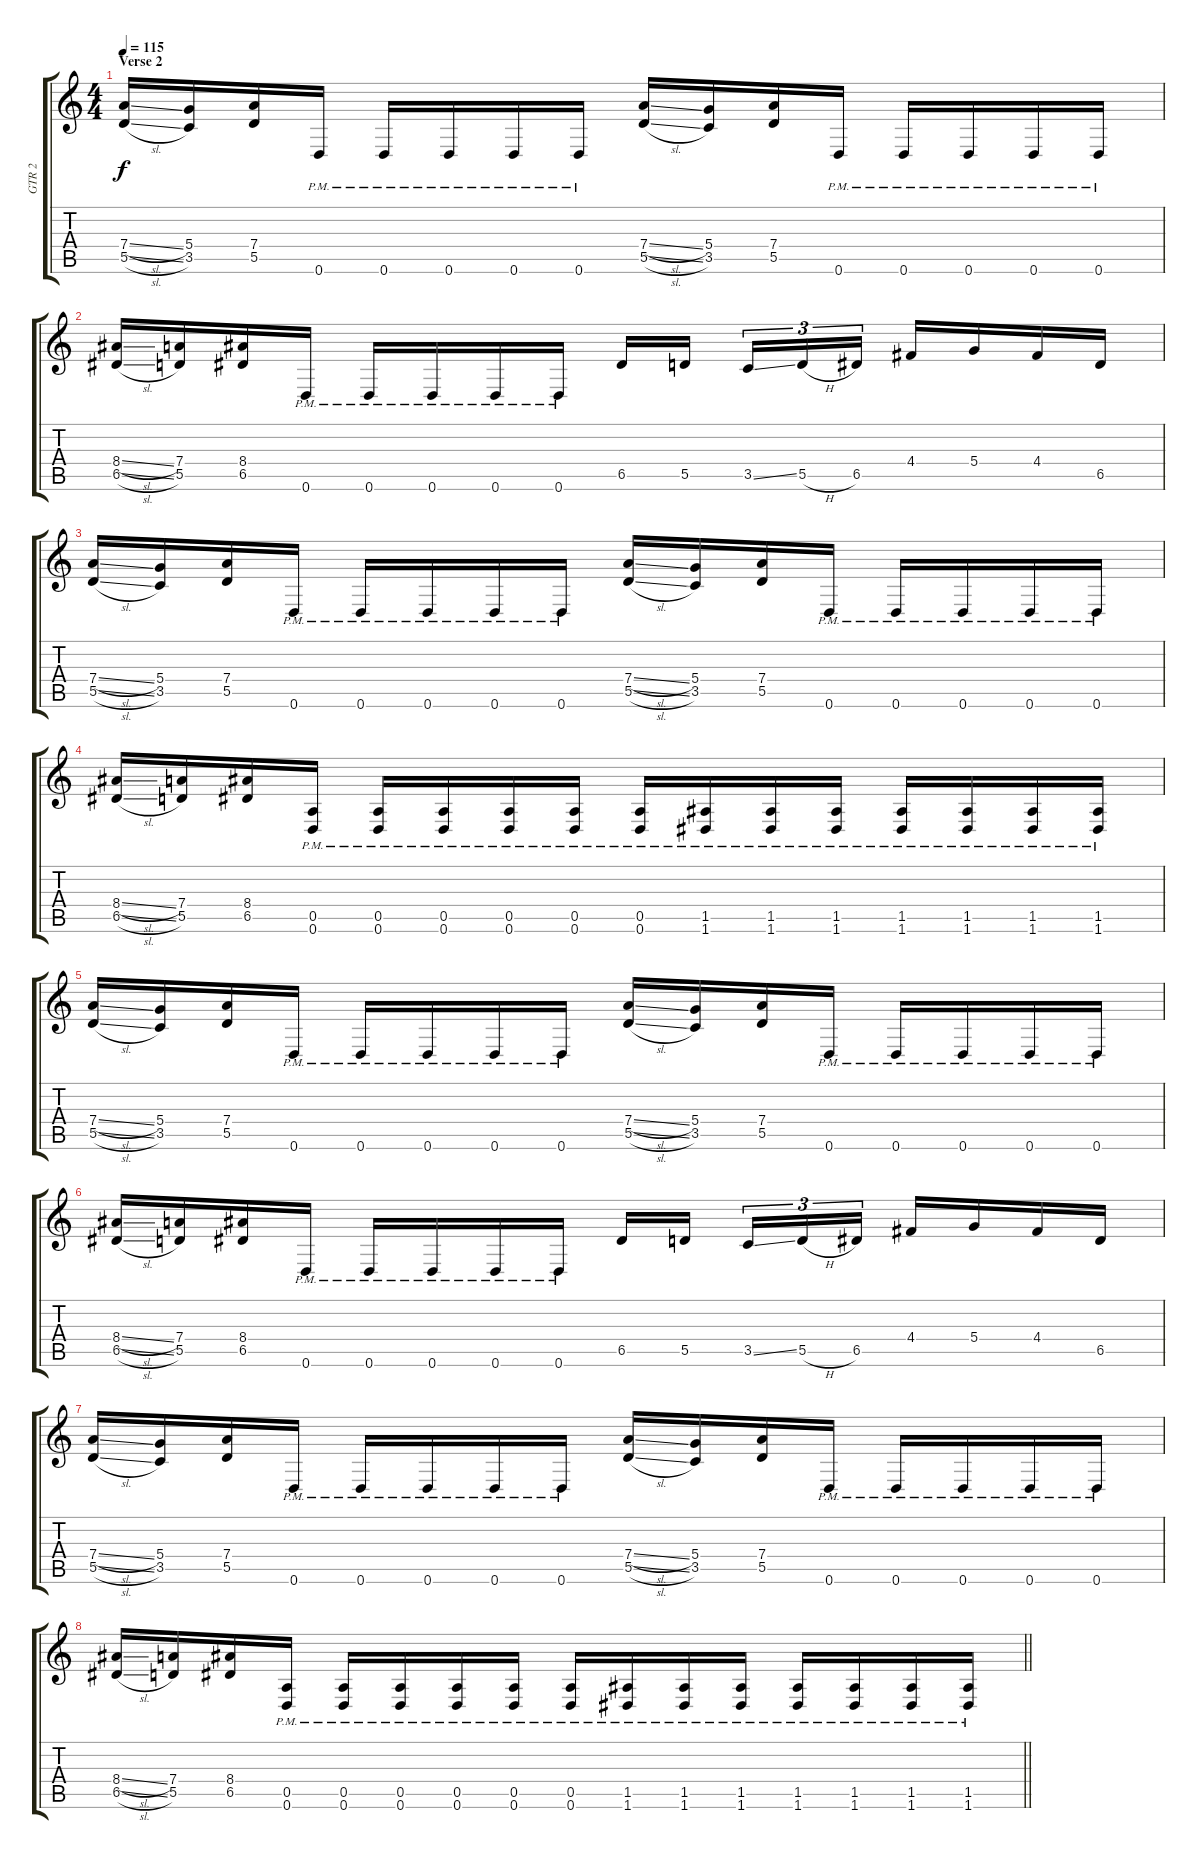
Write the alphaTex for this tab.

\track ("GTR 2" "GTR 2") {instrument overdrivenguitar bank 255}
\staff {score tabs}
\tuning (E4 B3 G3 D3 A2 D2) {hide}
\ts (4 4)
\section ("" "Verse 2")
\tempo 115
\clef g2
\ks c
(7.4{sl} 5.5{sl}).16{dy f} (5.4 3.5).16 (7.4 5.5).16 0.6{pm}.16 0.6{pm}.16 0.6{pm}.16 0.6{pm}.16 0.6{pm}.16 (7.4{sl} 5.5{sl}).16 (5.4 3.5).16 (7.4 5.5).16 0.6{pm}.16 0.6{pm}.16 0.6{pm}.16 0.6{pm}.16 0.6{pm}.16 |
(8.4{sl} 6.5{sl}).16 (7.4 5.5).16 (8.4 6.5).16 0.6{pm}.16 0.6{pm}.16 0.6{pm}.16 0.6{pm}.16 0.6{pm}.16 6.5.16 5.5.16{beam splitsecondary} 3.5{ss}.16{tu (3 2)} 5.5{h}.16{tu (3 2)} 6.5.16{tu (3 2)} 4.4.16 5.4.16 4.4.16 6.5.16 |
(7.4{sl} 5.5{sl}).16 (5.4 3.5).16 (7.4 5.5).16 0.6{pm}.16 0.6{pm}.16 0.6{pm}.16 0.6{pm}.16 0.6{pm}.16 (7.4{sl} 5.5{sl}).16 (5.4 3.5).16 (7.4 5.5).16 0.6{pm}.16 0.6{pm}.16 0.6{pm}.16 0.6{pm}.16 0.6{pm}.16 |
(8.4{sl} 6.5{sl}).16 (7.4 5.5).16 (8.4 6.5).16 (0.5{pm} 0.6{pm}).16 (0.5{pm} 0.6{pm}).16 (0.5{pm} 0.6{pm}).16 (0.5{pm} 0.6{pm}).16 (0.5{pm} 0.6{pm}).16 (0.5{pm} 0.6{pm}).16 (1.5{pm} 1.6{pm}).16 (1.5{pm} 1.6{pm}).16 (1.5{pm} 1.6{pm}).16 (1.5{pm} 1.6{pm}).16 (1.5{pm} 1.6{pm}).16 (1.5{pm} 1.6{pm}).16 (1.5{pm} 1.6{pm}).16 |
(7.4{sl} 5.5{sl}).16 (5.4 3.5).16 (7.4 5.5).16 0.6{pm}.16 0.6{pm}.16 0.6{pm}.16 0.6{pm}.16 0.6{pm}.16 (7.4{sl} 5.5{sl}).16 (5.4 3.5).16 (7.4 5.5).16 0.6{pm}.16 0.6{pm}.16 0.6{pm}.16 0.6{pm}.16 0.6{pm}.16 |
(8.4{sl} 6.5{sl}).16 (7.4 5.5).16 (8.4 6.5).16 0.6{pm}.16 0.6{pm}.16 0.6{pm}.16 0.6{pm}.16 0.6{pm}.16 6.5.16 5.5.16{beam splitsecondary} 3.5{ss}.16{tu (3 2)} 5.5{h}.16{tu (3 2)} 6.5.16{tu (3 2)} 4.4.16 5.4.16 4.4.16 6.5.16 |
(7.4{sl} 5.5{sl}).16 (5.4 3.5).16 (7.4 5.5).16 0.6{pm}.16 0.6{pm}.16 0.6{pm}.16 0.6{pm}.16 0.6{pm}.16 (7.4{sl} 5.5{sl}).16 (5.4 3.5).16 (7.4 5.5).16 0.6{pm}.16 0.6{pm}.16 0.6{pm}.16 0.6{pm}.16 0.6{pm}.16 |
\barLineRight lightlight
(8.4{sl} 6.5{sl}).16 (7.4 5.5).16 (8.4 6.5).16 (0.5{pm} 0.6{pm}).16 (0.5{pm} 0.6{pm}).16 (0.5{pm} 0.6{pm}).16 (0.5{pm} 0.6{pm}).16 (0.5{pm} 0.6{pm}).16 (0.5{pm} 0.6{pm}).16 (1.5{pm} 1.6{pm}).16 (1.5{pm} 1.6{pm}).16 (1.5{pm} 1.6{pm}).16 (1.5{pm} 1.6{pm}).16 (1.5{pm} 1.6{pm}).16 (1.5{pm} 1.6{pm}).16 (1.5{pm} 1.6{pm}).16
